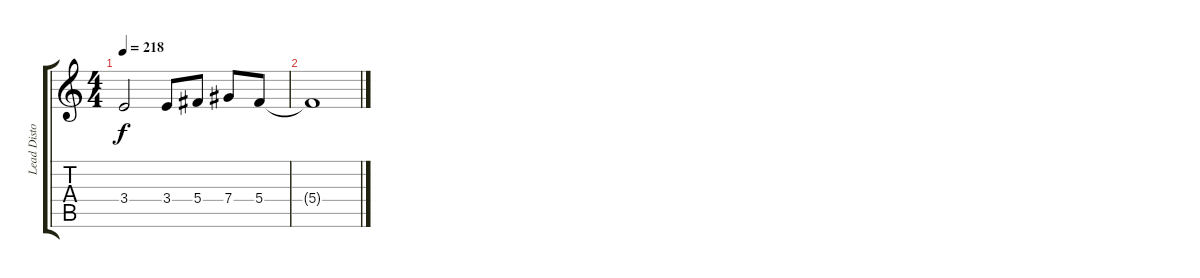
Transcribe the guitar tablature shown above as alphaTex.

\track ("Lead Distortion" "Lead Disto") {instrument distortionguitar}
\staff {score tabs}
\tuning (Eb4 Bb3 Gb3 Db3 Ab2 Eb2) {hide}
\ts (4 4)
\tempo 218
\clef g2
\ks c
3.4.2{dy f} 3.4.8 5.4.8 7.4.8 5.4.8 |
5.4{t}.1
